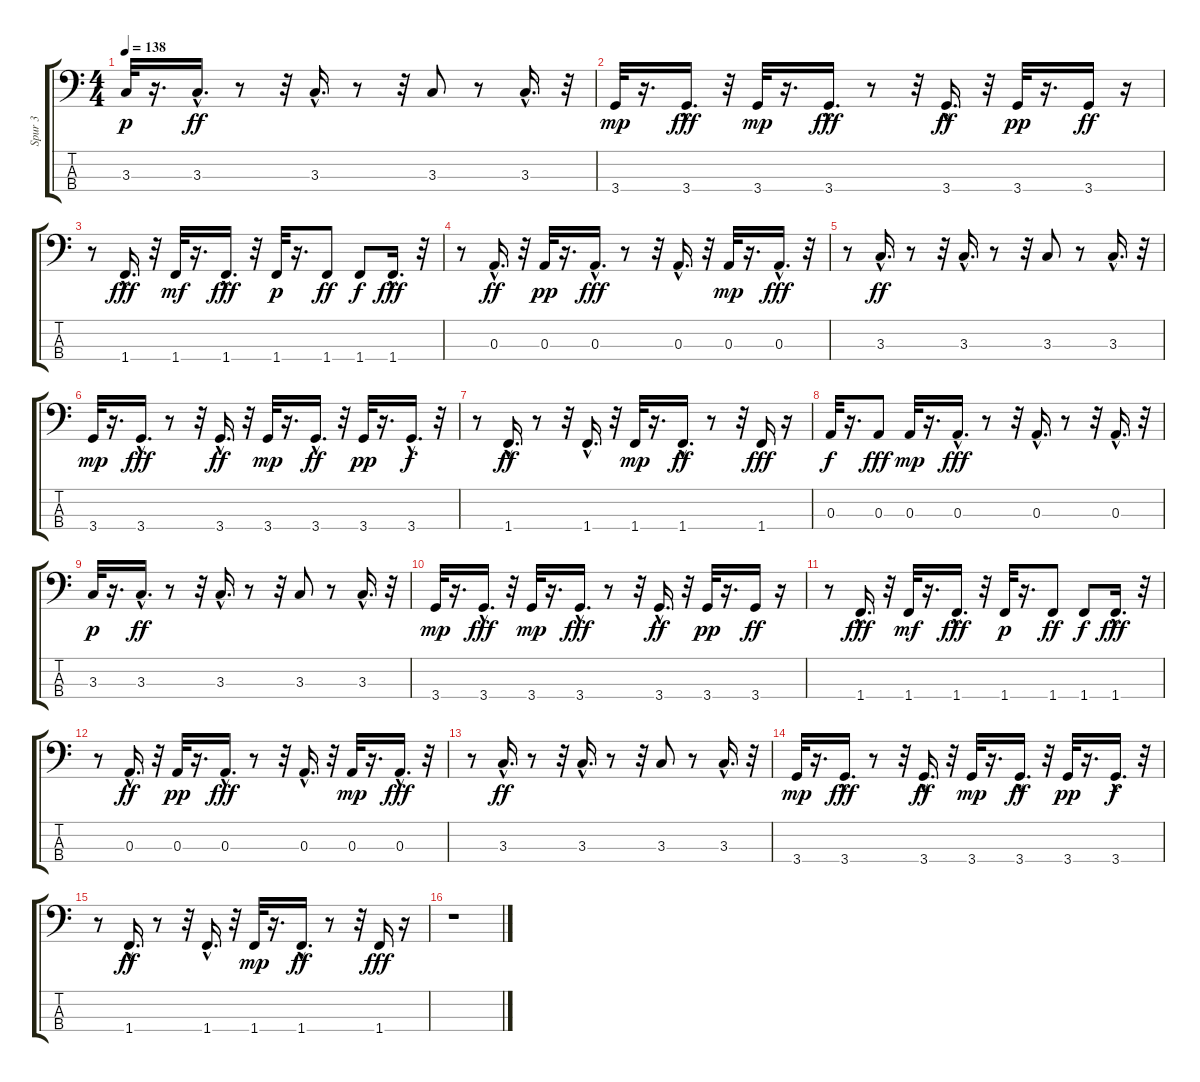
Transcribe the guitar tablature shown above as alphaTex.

\track ("Spur 3" "Spur 3") {instrument synthbass1}
\staff {score tabs}
\tuning (G2 D2 A1 E1) {hide}
\ts (4 4)
\tempo 138
\clef f4
\ks c
3.3.32{dy p} r.16{d} 3.3{hac}.16{d dy ff} r.8 r.32 3.3{hac}.16{d} r.8 r.32 3.3.8 r.8 3.3{hac}.16{d} r.32 |
3.4.32{dy mp} r.16{d} 3.4{hac}.16{d dy fff} r.32 3.4.32{dy mp} r.16{d} 3.4{hac}.16{d dy fff} r.8 r.32 3.4{hac}.16{d dy ff} r.32 3.4.32{dy pp} r.16{d} 3.4.16{dy ff} r.16 |
r.8 1.4{hac}.16{d dy fff} r.32 1.4.32{dy mf} r.16{d} 1.4{hac}.16{d dy fff} r.32 1.4.32{dy p} r.16{d} 1.4.8{dy ff} 1.4.8{dy f} 1.4{hac}.16{d dy fff} r.32 |
r.8 0.3{hac}.16{d dy ff} r.32 0.3.32{dy pp} r.16{d} 0.3{hac}.16{d dy fff} r.8 r.32 0.3{hac}.16{d} r.32 0.3.32{dy mp} r.16{d} 0.3{hac}.16{d dy fff} r.32 |
r.8 3.3{hac}.16{d dy ff} r.8 r.32 3.3{hac}.16{d} r.8 r.32 3.3.8 r.8 3.3{hac}.16{d} r.32 |
3.4.32{dy mp} r.16{d} 3.4{hac}.16{d dy fff} r.8 r.32 3.4{hac}.16{d dy ff} r.32 3.4.32{dy mp} r.16{d} 3.4{hac}.16{d dy ff} r.32 3.4.32{dy pp} r.16{d} 3.4{hac}.16{d dy f} r.32 |
r.8 1.4{hac}.16{d dy ff} r.8 r.32 1.4{hac}.16{d} r.32 1.4.32{dy mp} r.16{d} 1.4{hac}.16{d dy ff} r.8 r.32 1.4.16{dy fff} r.16 |
0.3.32{dy f} r.16{d} 0.3.8{dy fff} 0.3.32{dy mp} r.16{d} 0.3{hac}.16{d dy fff} r.8 r.32 0.3{hac}.16{d} r.8 r.32 0.3{hac}.16{d} r.32 |
3.3.32{dy p} r.16{d} 3.3{hac}.16{d dy ff} r.8 r.32 3.3{hac}.16{d} r.8 r.32 3.3.8 r.8 3.3{hac}.16{d} r.32 |
3.4.32{dy mp} r.16{d} 3.4{hac}.16{d dy fff} r.32 3.4.32{dy mp} r.16{d} 3.4{hac}.16{d dy fff} r.8 r.32 3.4{hac}.16{d dy ff} r.32 3.4.32{dy pp} r.16{d} 3.4.16{dy ff} r.16 |
r.8 1.4{hac}.16{d dy fff} r.32 1.4.32{dy mf} r.16{d} 1.4{hac}.16{d dy fff} r.32 1.4.32{dy p} r.16{d} 1.4.8{dy ff} 1.4.8{dy f} 1.4{hac}.16{d dy fff} r.32 |
r.8 0.3{hac}.16{d dy ff} r.32 0.3.32{dy pp} r.16{d} 0.3{hac}.16{d dy fff} r.8 r.32 0.3{hac}.16{d} r.32 0.3.32{dy mp} r.16{d} 0.3{hac}.16{d dy fff} r.32 |
r.8 3.3{hac}.16{d dy ff} r.8 r.32 3.3{hac}.16{d} r.8 r.32 3.3.8 r.8 3.3{hac}.16{d} r.32 |
3.4.32{dy mp} r.16{d} 3.4{hac}.16{d dy fff} r.8 r.32 3.4{hac}.16{d dy ff} r.32 3.4.32{dy mp} r.16{d} 3.4{hac}.16{d dy ff} r.32 3.4.32{dy pp} r.16{d} 3.4{hac}.16{d dy f} r.32 |
r.8 1.4{hac}.16{d dy ff} r.8 r.32 1.4{hac}.16{d} r.32 1.4.32{dy mp} r.16{d} 1.4{hac}.16{d dy ff} r.8 r.32 1.4.16{dy fff} r.16 |
r.1
